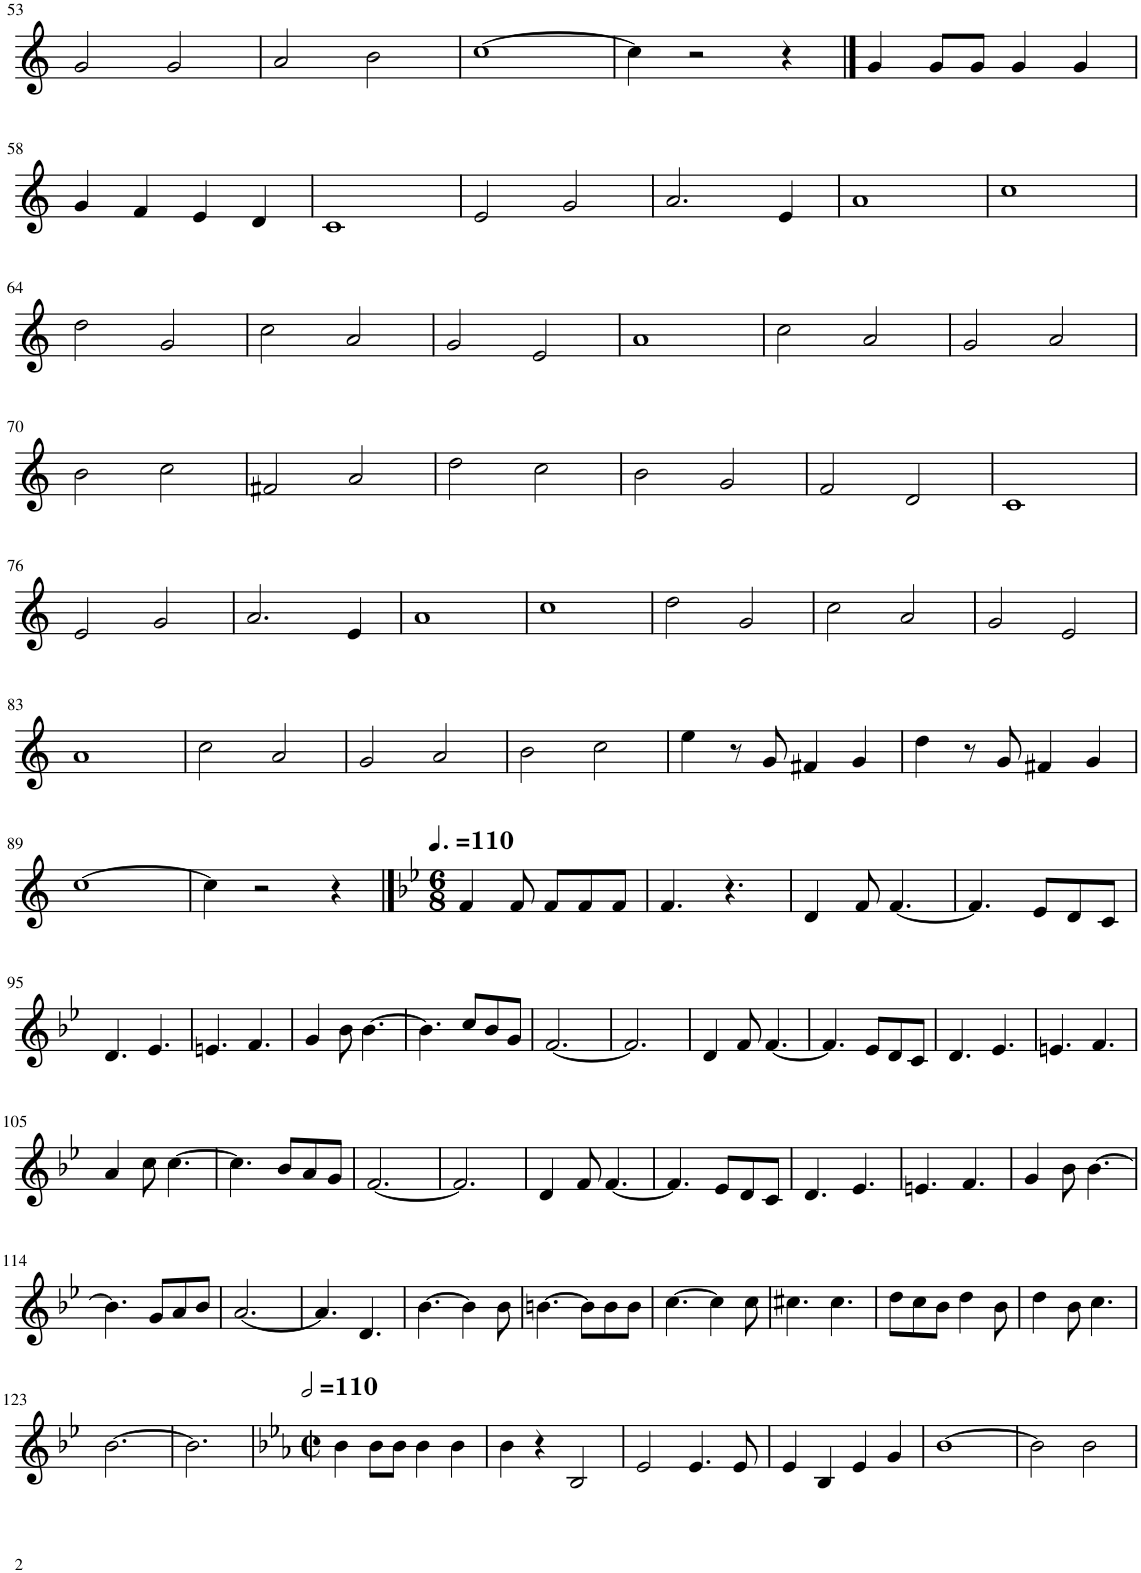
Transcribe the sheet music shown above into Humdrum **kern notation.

**kern
*part1
*staff1
*I"Piano, MIDI
*I'Pno.
!!LO:PB:g=z
*clefG2
*k[]
*M2/2
*met(c|)
=53
2g/
2g/
=54
2a/
2b\
=55
[1cc
=56
4cc\]
2r
4r
==57
4g/
8g/L
8g/J
4g/
4g/
!!LO:LB:g=z
=58
4g/
4f/
4e/
4d/
=59
1c
=60
2e/
2g/
=61
2.a/
4e/
=62
1a
=63
1cc
!!LO:LB:g=z
=64
2dd\
2g/
=65
2cc\
2a/
=66
2g/
2e/
=67
1a
=68
2cc\
2a/
=69
2g/
2a/
!!LO:LB:g=z
=70
2b\
2cc\
=71
2f#X/
2a/
=72
2dd\
2cc\
=73
2b\
2g/
=74
2f/
2d/
=75
1c
!!LO:LB:g=z
=76
2e/
2g/
=77
2.a/
4e/
=78
1a
=79
1cc
=80
2dd\
2g/
=81
2cc\
2a/
=82
2g/
2e/
!!LO:LB:g=z
=83
1a
=84
2cc\
2a/
=85
2g/
2a/
=86
2b\
2cc\
=87
4ee\
8r
8g/
4f#X/
4g/
=88
4dd\
8r
8g/
4f#X/
4g/
!!LO:LB:g=z
=89
[1cc
=90
4cc\]
2r
4r
==91
*k[b-e-]
*M6/8
*MM165
4f/
8f/
8f/L
8f/
8f/J
=92
4.f/
4.r
=93
4d/
8f/
[4.f/
=94
4.f/]
8e-/L
8d/
8c/J
!!LO:LB:g=z
=95
4.d/
4.e-/
=96
4.en/
4.f/
=97
4g/
8b-\
[4.b-\
=98
4.b-\]
8cc/L
8b-/
8g/J
=99
[2.f/
=100
2.f/]
=101
4d/
8f/
[4.f/
=102
4.f/]
8e-/L
8d/
8c/J
=103
4.d/
4.e-/
=104
4.en/
4.f/
!!LO:LB:g=z
=105
4a/
8cc\
[4.cc\
=106
4.cc\]
8b-/L
8a/
8g/J
=107
[2.f/
=108
2.f/]
=109
4d/
8f/
[4.f/
=110
4.f/]
8e-/L
8d/
8c/J
=111
4.d/
4.e-/
=112
4.en/
4.f/
=113
4g/
8b-\
[4.b-\
!!LO:LB:g=z
=114
4.b-\]
8g/L
8a/
8b-/J
=115
[2.a/
=116
4.a/]
4.d/
=117
[4.b-\
4b-\]
8b-\
=118
[4.bn\
8b\L]
8b\
8b\J
=119
[4.cc\
4cc\]
8cc\
=120
4.cc#X\
4.cc#\
=121
8dd\L
8cc\
8b-\J
4dd\
8b-\
=122
4dd\
8b-\
4.cc\
!!LO:LB:g=z
=123
[2.b-\
=124
2.b-\]
=125
*k[b-e-a-]
*M2/2
*met(c|)
*MM220
4b-\
8b-\L
8b-\J
4b-\
4b-\
=126
4b-\
4r
2B-/
=127
2e-/
4.e-/
8e-/
=128
4e-/
4B-/
4e-/
4g/
=129
[1b-
=130
2b-\]
2b-\
=
*-
